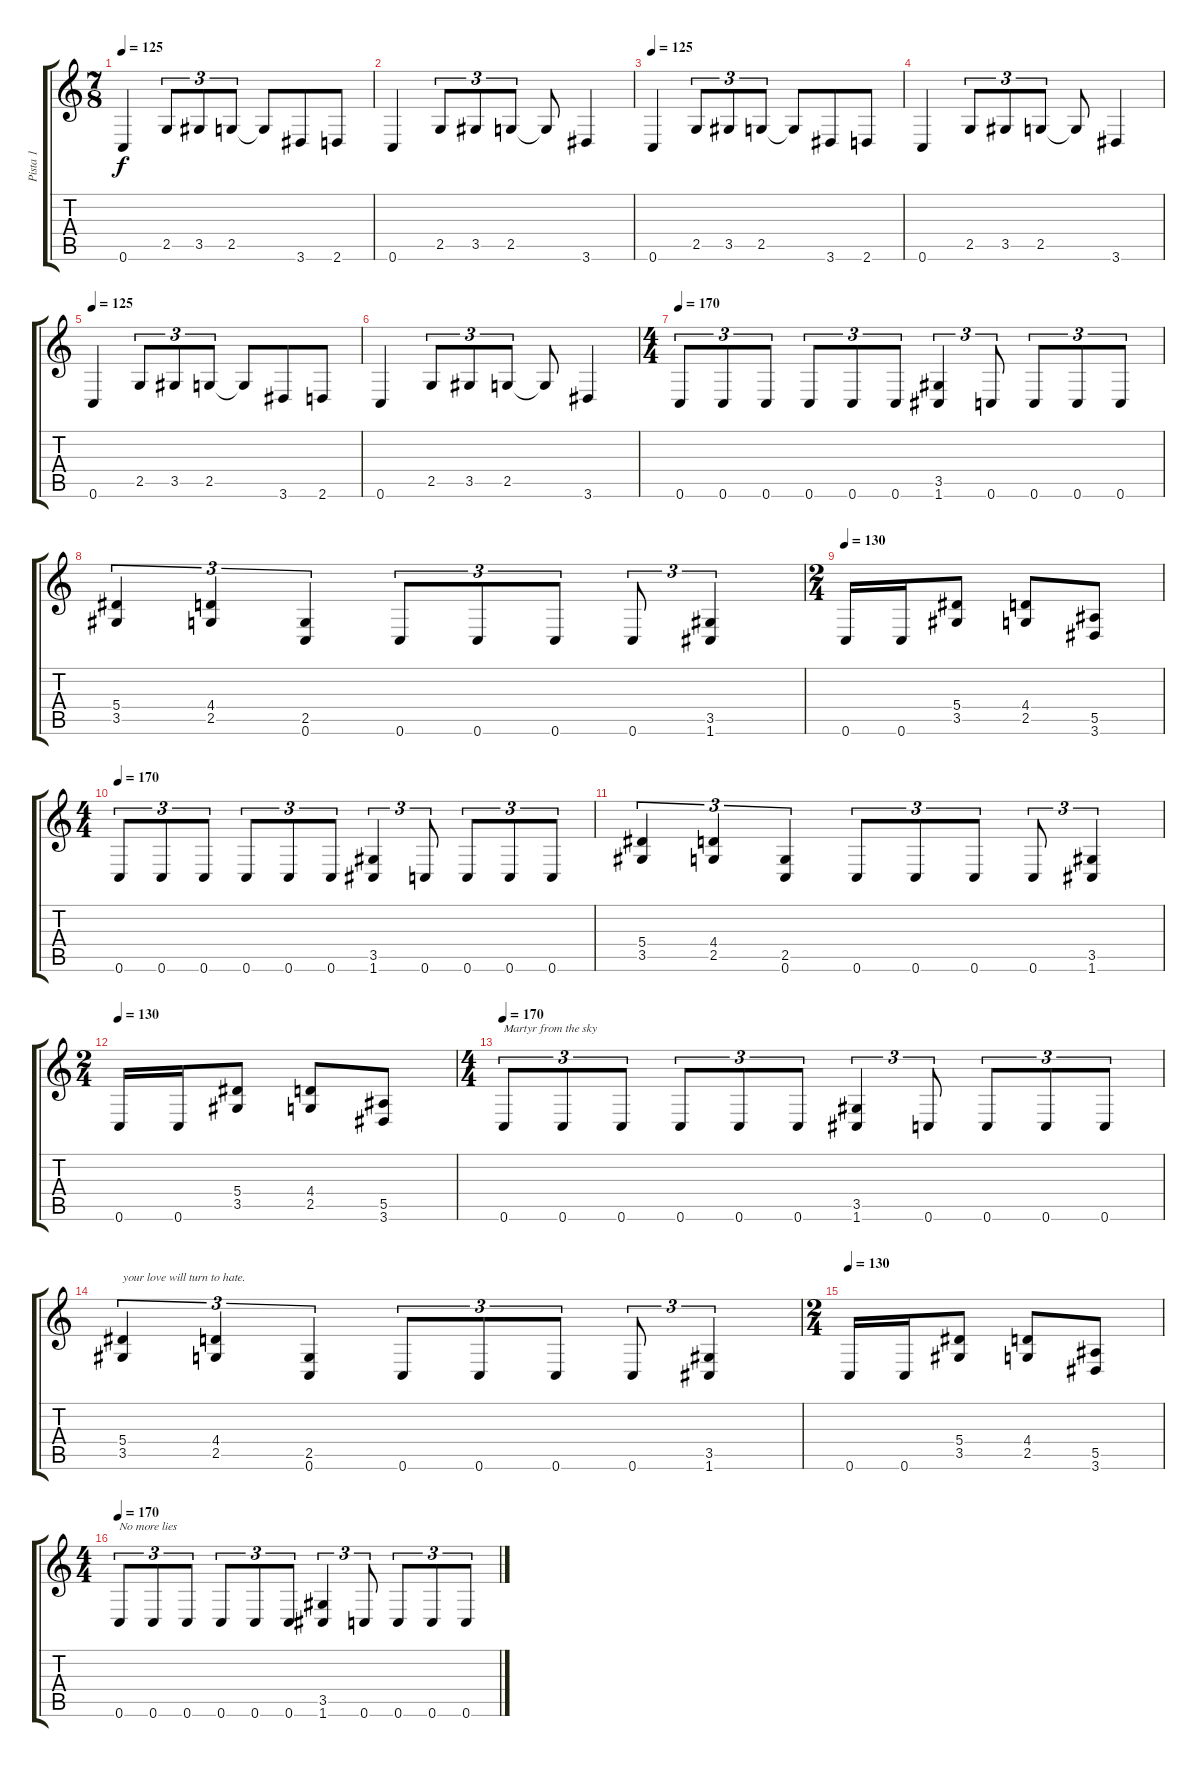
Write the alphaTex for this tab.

\track ("Pista 1" "Pista 1") {instrument distortionguitar}
\staff {score tabs}
\tuning (C4 G3 Eb3 Bb2 F2 C2) {hide}
\ts (7 8)
\tempo 125
\clef g2
\ks c
0.6.4{dy f} 2.5.8{tu (3 2)} 3.5.8{tu (3 2)} 2.5.8{tu (3 2)} 2.5{t}.8 3.6.8 2.6.8 |
0.6.4 2.5.8{tu (3 2)} 3.5.8{tu (3 2)} 2.5.8{tu (3 2)} 2.5{t}.8 3.6.4 |
\tempo 125
0.6.4 2.5.8{tu (3 2)} 3.5.8{tu (3 2)} 2.5.8{tu (3 2)} 2.5{t}.8 3.6.8 2.6.8 |
0.6.4 2.5.8{tu (3 2)} 3.5.8{tu (3 2)} 2.5.8{tu (3 2)} 2.5{t}.8 3.6.4 |
\tempo 125
0.6.4 2.5.8{tu (3 2)} 3.5.8{tu (3 2)} 2.5.8{tu (3 2)} 2.5{t}.8 3.6.8 2.6.8 |
0.6.4 2.5.8{tu (3 2)} 3.5.8{tu (3 2)} 2.5.8{tu (3 2)} 2.5{t}.8 3.6.4 |
\ts (4 4)
\tempo 170
0.6.8{tu (3 2)} 0.6.8{tu (3 2)} 0.6.8{tu (3 2)} 0.6.8{tu (3 2)} 0.6.8{tu (3 2)} 0.6.8{tu (3 2)} (3.5 1.6).4{tu (3 2)} 0.6.8{tu (3 2)} 0.6.8{tu (3 2)} 0.6.8{tu (3 2)} 0.6.8{tu (3 2)} |
(5.4 3.5).4{tu (3 2)} (4.4 2.5).4{tu (3 2)} (2.5 0.6).4{tu (3 2)} 0.6.8{tu (3 2)} 0.6.8{tu (3 2)} 0.6.8{tu (3 2)} 0.6.8{tu (3 2)} (3.5 1.6).4{tu (3 2)} |
\ts (2 4)
\tempo 130
0.6.16 0.6.16 (5.4 3.5).8 (4.4 2.5).8 (5.5 3.6).8 |
\ts (4 4)
\tempo 170
0.6.8{tu (3 2)} 0.6.8{tu (3 2)} 0.6.8{tu (3 2)} 0.6.8{tu (3 2)} 0.6.8{tu (3 2)} 0.6.8{tu (3 2)} (3.5 1.6).4{tu (3 2)} 0.6.8{tu (3 2)} 0.6.8{tu (3 2)} 0.6.8{tu (3 2)} 0.6.8{tu (3 2)} |
(5.4 3.5).4{tu (3 2)} (4.4 2.5).4{tu (3 2)} (2.5 0.6).4{tu (3 2)} 0.6.8{tu (3 2)} 0.6.8{tu (3 2)} 0.6.8{tu (3 2)} 0.6.8{tu (3 2)} (3.5 1.6).4{tu (3 2)} |
\ts (2 4)
\tempo 130
0.6.16 0.6.16 (5.4 3.5).8 (4.4 2.5).8 (5.5 3.6).8 |
\ts (4 4)
\tempo 170
0.6.8{tu (3 2) txt "Martyr from the sky"} 0.6.8{tu (3 2)} 0.6.8{tu (3 2)} 0.6.8{tu (3 2)} 0.6.8{tu (3 2)} 0.6.8{tu (3 2)} (3.5 1.6).4{tu (3 2)} 0.6.8{tu (3 2)} 0.6.8{tu (3 2)} 0.6.8{tu (3 2)} 0.6.8{tu (3 2)} |
(5.4 3.5).4{tu (3 2) txt "your love will turn to hate."} (4.4 2.5).4{tu (3 2)} (2.5 0.6).4{tu (3 2)} 0.6.8{tu (3 2)} 0.6.8{tu (3 2)} 0.6.8{tu (3 2)} 0.6.8{tu (3 2)} (3.5 1.6).4{tu (3 2)} |
\ts (2 4)
\tempo 130
0.6.16 0.6.16 (5.4 3.5).8 (4.4 2.5).8 (5.5 3.6).8 |
\ts (4 4)
\tempo 170
0.6.8{tu (3 2) txt "No more lies"} 0.6.8{tu (3 2)} 0.6.8{tu (3 2)} 0.6.8{tu (3 2)} 0.6.8{tu (3 2)} 0.6.8{tu (3 2)} (3.5 1.6).4{tu (3 2)} 0.6.8{tu (3 2)} 0.6.8{tu (3 2)} 0.6.8{tu (3 2)} 0.6.8{tu (3 2)}
